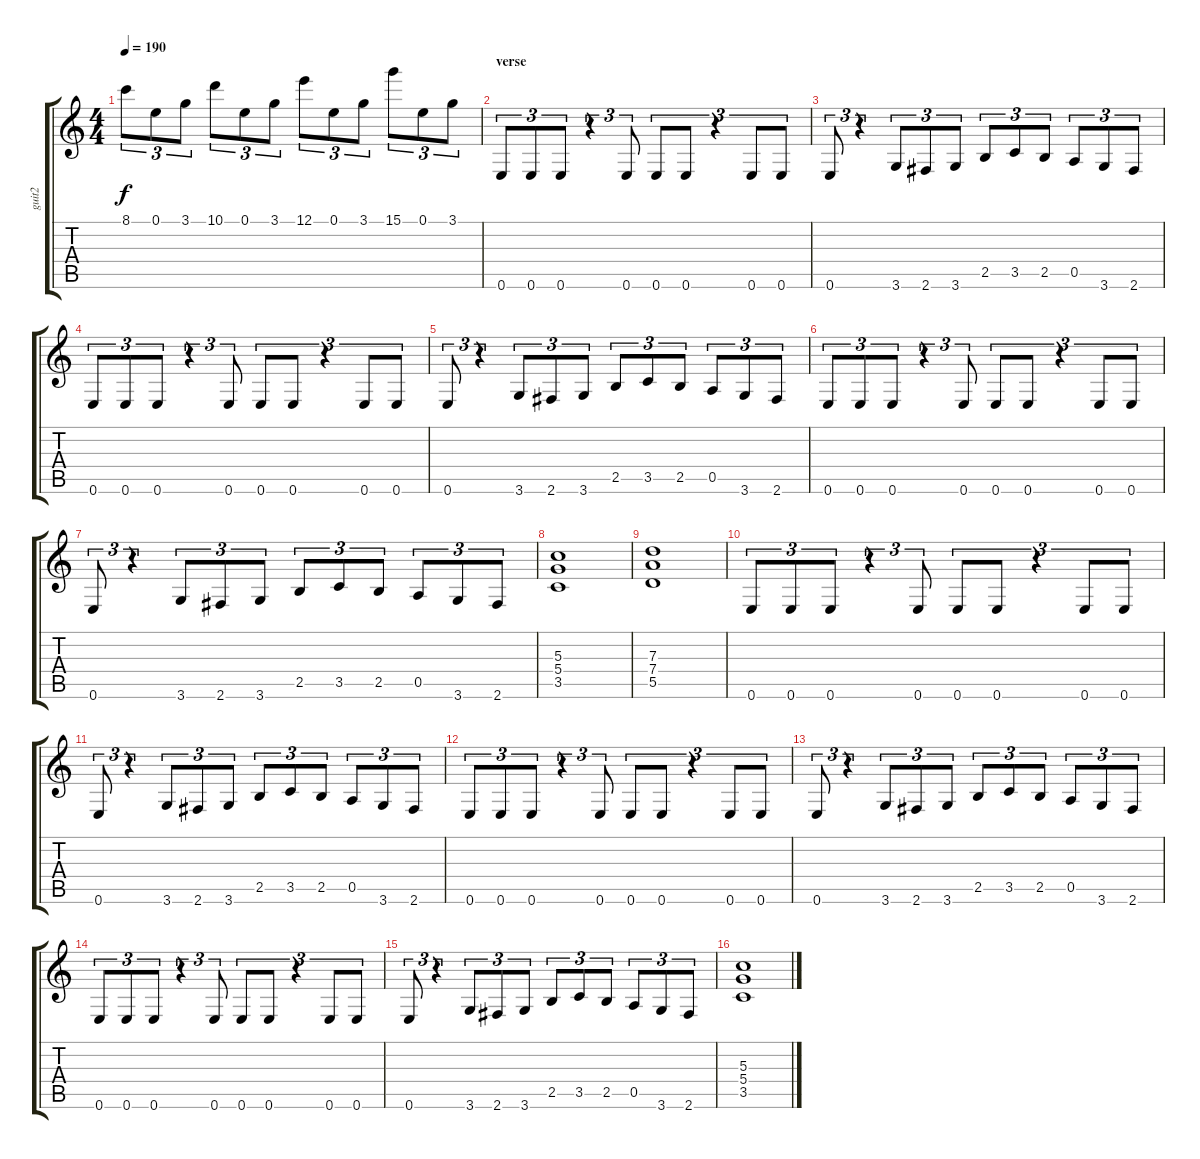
\track ("guit2" "guit2") {instrument distortionguitar}
\staff {score tabs}
\tuning (E4 B3 G3 D3 A2 E2) {hide}
\ts (4 4)
\tempo 190
\clef g2
\ks c
8.1.8{tu (3 2) dy f} 0.1.8{tu (3 2)} 3.1.8{tu (3 2)} 10.1.8{tu (3 2)} 0.1.8{tu (3 2)} 3.1.8{tu (3 2)} 12.1.8{tu (3 2)} 0.1.8{tu (3 2)} 3.1.8{tu (3 2)} 15.1.8{tu (3 2)} 0.1.8{tu (3 2)} 3.1.8{tu (3 2)} |
\section ("" "verse")
0.6.8{tu (3 2)} 0.6.8{tu (3 2)} 0.6.8{tu (3 2)} r.4{tu (3 2)} 0.6.8{tu (3 2)} 0.6.8{tu (3 2)} 0.6.8{tu (3 2)} r.4{tu (3 2)} 0.6.8{tu (3 2)} 0.6.8{tu (3 2)} |
0.6.8{tu (3 2)} r.4{tu (3 2)} 3.6.8{tu (3 2)} 2.6.8{tu (3 2)} 3.6.8{tu (3 2)} 2.5.8{tu (3 2)} 3.5.8{tu (3 2)} 2.5.8{tu (3 2)} 0.5.8{tu (3 2)} 3.6.8{tu (3 2)} 2.6.8{tu (3 2)} |
0.6.8{tu (3 2)} 0.6.8{tu (3 2)} 0.6.8{tu (3 2)} r.4{tu (3 2)} 0.6.8{tu (3 2)} 0.6.8{tu (3 2)} 0.6.8{tu (3 2)} r.4{tu (3 2)} 0.6.8{tu (3 2)} 0.6.8{tu (3 2)} |
0.6.8{tu (3 2)} r.4{tu (3 2)} 3.6.8{tu (3 2)} 2.6.8{tu (3 2)} 3.6.8{tu (3 2)} 2.5.8{tu (3 2)} 3.5.8{tu (3 2)} 2.5.8{tu (3 2)} 0.5.8{tu (3 2)} 3.6.8{tu (3 2)} 2.6.8{tu (3 2)} |
0.6.8{tu (3 2)} 0.6.8{tu (3 2)} 0.6.8{tu (3 2)} r.4{tu (3 2)} 0.6.8{tu (3 2)} 0.6.8{tu (3 2)} 0.6.8{tu (3 2)} r.4{tu (3 2)} 0.6.8{tu (3 2)} 0.6.8{tu (3 2)} |
0.6.8{tu (3 2)} r.4{tu (3 2)} 3.6.8{tu (3 2)} 2.6.8{tu (3 2)} 3.6.8{tu (3 2)} 2.5.8{tu (3 2)} 3.5.8{tu (3 2)} 2.5.8{tu (3 2)} 0.5.8{tu (3 2)} 3.6.8{tu (3 2)} 2.6.8{tu (3 2)} |
(5.3 5.4 3.5).1 |
(7.3 7.4 5.5).1 |
0.6.8{tu (3 2)} 0.6.8{tu (3 2)} 0.6.8{tu (3 2)} r.4{tu (3 2)} 0.6.8{tu (3 2)} 0.6.8{tu (3 2)} 0.6.8{tu (3 2)} r.4{tu (3 2)} 0.6.8{tu (3 2)} 0.6.8{tu (3 2)} |
0.6.8{tu (3 2)} r.4{tu (3 2)} 3.6.8{tu (3 2)} 2.6.8{tu (3 2)} 3.6.8{tu (3 2)} 2.5.8{tu (3 2)} 3.5.8{tu (3 2)} 2.5.8{tu (3 2)} 0.5.8{tu (3 2)} 3.6.8{tu (3 2)} 2.6.8{tu (3 2)} |
0.6.8{tu (3 2)} 0.6.8{tu (3 2)} 0.6.8{tu (3 2)} r.4{tu (3 2)} 0.6.8{tu (3 2)} 0.6.8{tu (3 2)} 0.6.8{tu (3 2)} r.4{tu (3 2)} 0.6.8{tu (3 2)} 0.6.8{tu (3 2)} |
0.6.8{tu (3 2)} r.4{tu (3 2)} 3.6.8{tu (3 2)} 2.6.8{tu (3 2)} 3.6.8{tu (3 2)} 2.5.8{tu (3 2)} 3.5.8{tu (3 2)} 2.5.8{tu (3 2)} 0.5.8{tu (3 2)} 3.6.8{tu (3 2)} 2.6.8{tu (3 2)} |
0.6.8{tu (3 2)} 0.6.8{tu (3 2)} 0.6.8{tu (3 2)} r.4{tu (3 2)} 0.6.8{tu (3 2)} 0.6.8{tu (3 2)} 0.6.8{tu (3 2)} r.4{tu (3 2)} 0.6.8{tu (3 2)} 0.6.8{tu (3 2)} |
0.6.8{tu (3 2)} r.4{tu (3 2)} 3.6.8{tu (3 2)} 2.6.8{tu (3 2)} 3.6.8{tu (3 2)} 2.5.8{tu (3 2)} 3.5.8{tu (3 2)} 2.5.8{tu (3 2)} 0.5.8{tu (3 2)} 3.6.8{tu (3 2)} 2.6.8{tu (3 2)} |
(5.3 5.4 3.5).1
